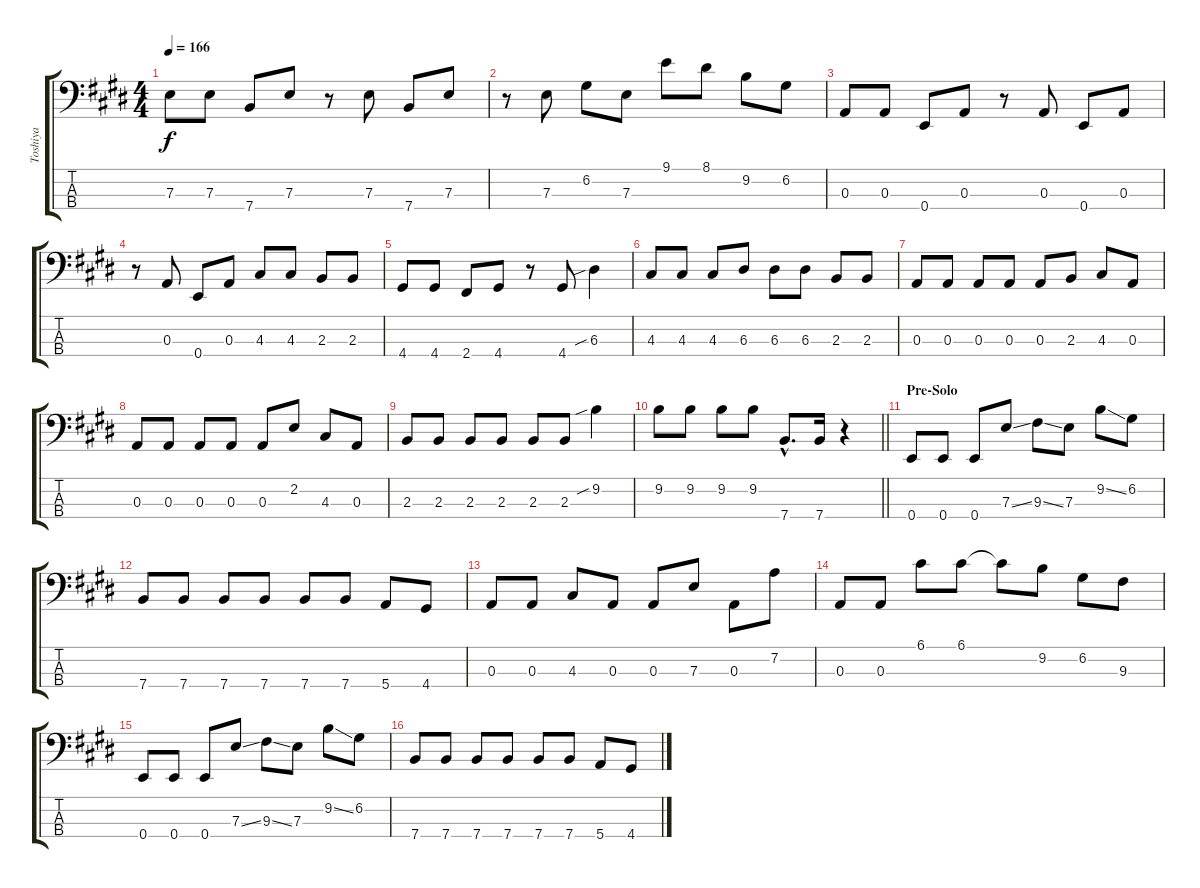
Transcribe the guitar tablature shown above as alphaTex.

\track ("Toshiya" "Toshiya") {instrument electricbasspick}
\staff {score tabs}
\tuning (G2 D2 A1 E1) {hide}
\ts (4 4)
\tempo 166
\clef f4
\ks e
7.3.8{dy f} 7.3.8 7.4.8 7.3.8 r.8 7.3.8 7.4.8 7.3.8 |
r.8 7.3.8 6.2.8 7.3.8 9.1.8 8.1.8 9.2.8 6.2.8 |
0.3.8 0.3.8 0.4.8 0.3.8 r.8 0.3.8 0.4.8 0.3.8 |
r.8 0.3.8 0.4.8 0.3.8 4.3.8 4.3.8 2.3.8 2.3.8 |
4.4.8 4.4.8 2.4.8 4.4.8 r.8 4.4.8 6.3{sib}.4 |
4.3.8 4.3.8 4.3.8 6.3.8 6.3.8 6.3.8 2.3.8 2.3.8 |
0.3.8 0.3.8 0.3.8 0.3.8 0.3.8 2.3.8 4.3.8 0.3.8 |
0.3.8 0.3.8 0.3.8 0.3.8 0.3.8 2.2.8 4.3.8 0.3.8 |
2.3.8 2.3.8 2.3.8 2.3.8 2.3.8 2.3.8 9.2{sib}.4 |
\barLineRight lightlight
9.2.8 9.2.8 9.2.8 9.2.8 7.4{hac}.8{d} 7.4.16 r.4 |
\section ("" "Pre-Solo")
0.4.8 0.4.8 0.4.8 7.3{ss}.8 9.3{ss}.8 7.3.8 9.2{ss}.8 6.2.8 |
7.4.8 7.4.8 7.4.8 7.4.8 7.4.8 7.4.8 5.4.8 4.4.8 |
0.3.8 0.3.8 4.3.8 0.3.8 0.3.8 7.3.8 0.3.8 7.2.8 |
0.3.8 0.3.8 6.1.8 6.1.8 6.1{t}.8 9.2.8 6.2.8 9.3.8 |
0.4.8 0.4.8 0.4.8 7.3{ss}.8 9.3{ss}.8 7.3.8 9.2{ss}.8 6.2.8 |
7.4.8 7.4.8 7.4.8 7.4.8 7.4.8 7.4.8 5.4.8 4.4.8
